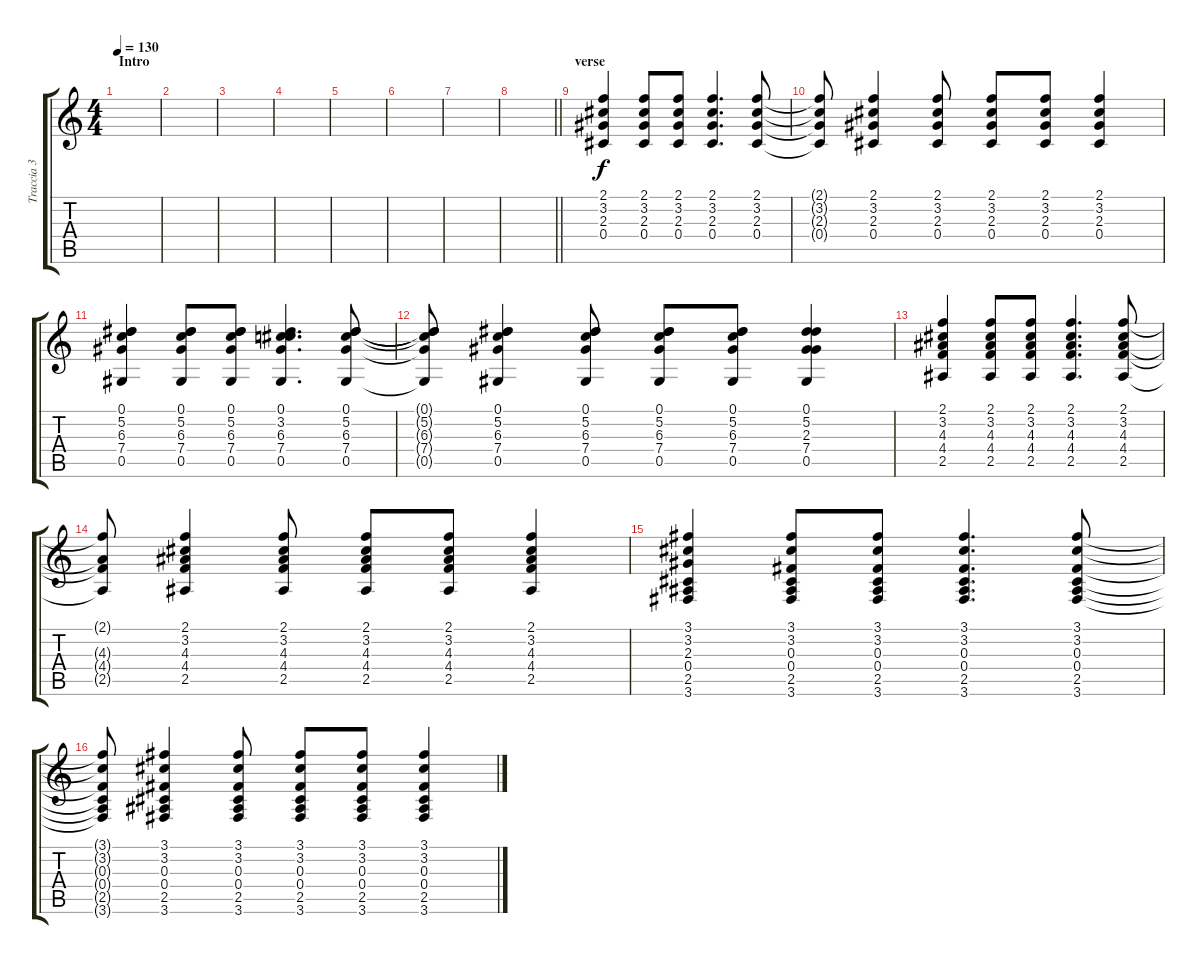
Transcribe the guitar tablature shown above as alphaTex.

\track ("Traccia 3" "Traccia 3") {instrument acousticguitarsteel}
\staff {score tabs}
\tuning (Eb4 Bb3 Gb3 Db3 Ab2 Eb2) {hide}
\ts (4 4)
\section ("" "Intro")
\tempo 130
\clef g2
\ks c
|
|
|
|
|
|
|
\barLineRight lightlight
|
\section ("" "verse")
(2.1 3.2 2.3 0.4).4 (2.1 3.2 2.3 0.4).8 (2.1 3.2 2.3 0.4).8 (2.1 3.2 2.3 0.4).4{d} (2.1 3.2 2.3 0.4).8 |
(2.1{t} 3.2{t} 2.3{t} 0.4{t}).8 (2.1 3.2 2.3 0.4).4 (2.1 3.2 2.3 0.4).8 (2.1 3.2 2.3 0.4).8 (2.1 3.2 2.3 0.4).8 (2.1 3.2 2.3 0.4).4 |
(0.1 5.2 6.3 7.4 0.5).4 (0.1 5.2 6.3 7.4 0.5).8 (0.1 5.2 6.3 7.4 0.5).8 (0.1 3.2 6.3 7.4 0.5).4{d} (0.1 5.2 6.3 7.4 0.5).8 |
(0.1{t} 5.2{t} 6.3{t} 7.4{t} 0.5{t}).8 (0.1 5.2 6.3 7.4 0.5).4 (0.1 5.2 6.3 7.4 0.5).8 (0.1 5.2 6.3 7.4 0.5).8 (0.1 5.2 6.3 7.4 0.5).8 (0.1 5.2 2.3 7.4 0.5).4 |
(2.1 3.2 4.3 4.4 2.5).4 (2.1 3.2 4.3 4.4 2.5).8 (2.1 3.2 4.3 4.4 2.5).8 (2.1 3.2 4.3 4.4 2.5).4{d} (2.1 3.2 4.3 4.4 2.5).8 |
(2.1{t} 4.3{t} 4.4{t} 2.5{t}).8 (2.1 3.2 4.3 4.4 2.5).4 (2.1 3.2 4.3 4.4 2.5).8 (2.1 3.2 4.3 4.4 2.5).8 (2.1 3.2 4.3 4.4 2.5).8 (2.1 3.2 4.3 4.4 2.5).4 |
(3.1 3.2 2.3 0.4 2.5 3.6).4 (3.1 3.2 0.3 0.4 2.5 3.6).8 (3.1 3.2 0.3 0.4 2.5 3.6).8 (3.1 3.2 0.3 0.4 2.5 3.6).4{d} (3.1 3.2 0.3 0.4 2.5 3.6).8 |
(3.1{t} 3.2{t} 0.3{t} 0.4{t} 2.5{t} 3.6{t}).8 (3.1 3.2 0.3 0.4 2.5 3.6).4 (3.1 3.2 0.3 0.4 2.5 3.6).8 (3.1 3.2 0.3 0.4 2.5 3.6).8 (3.1 3.2 0.3 0.4 2.5 3.6).8 (3.1 3.2 0.3 0.4 2.5 3.6).4
